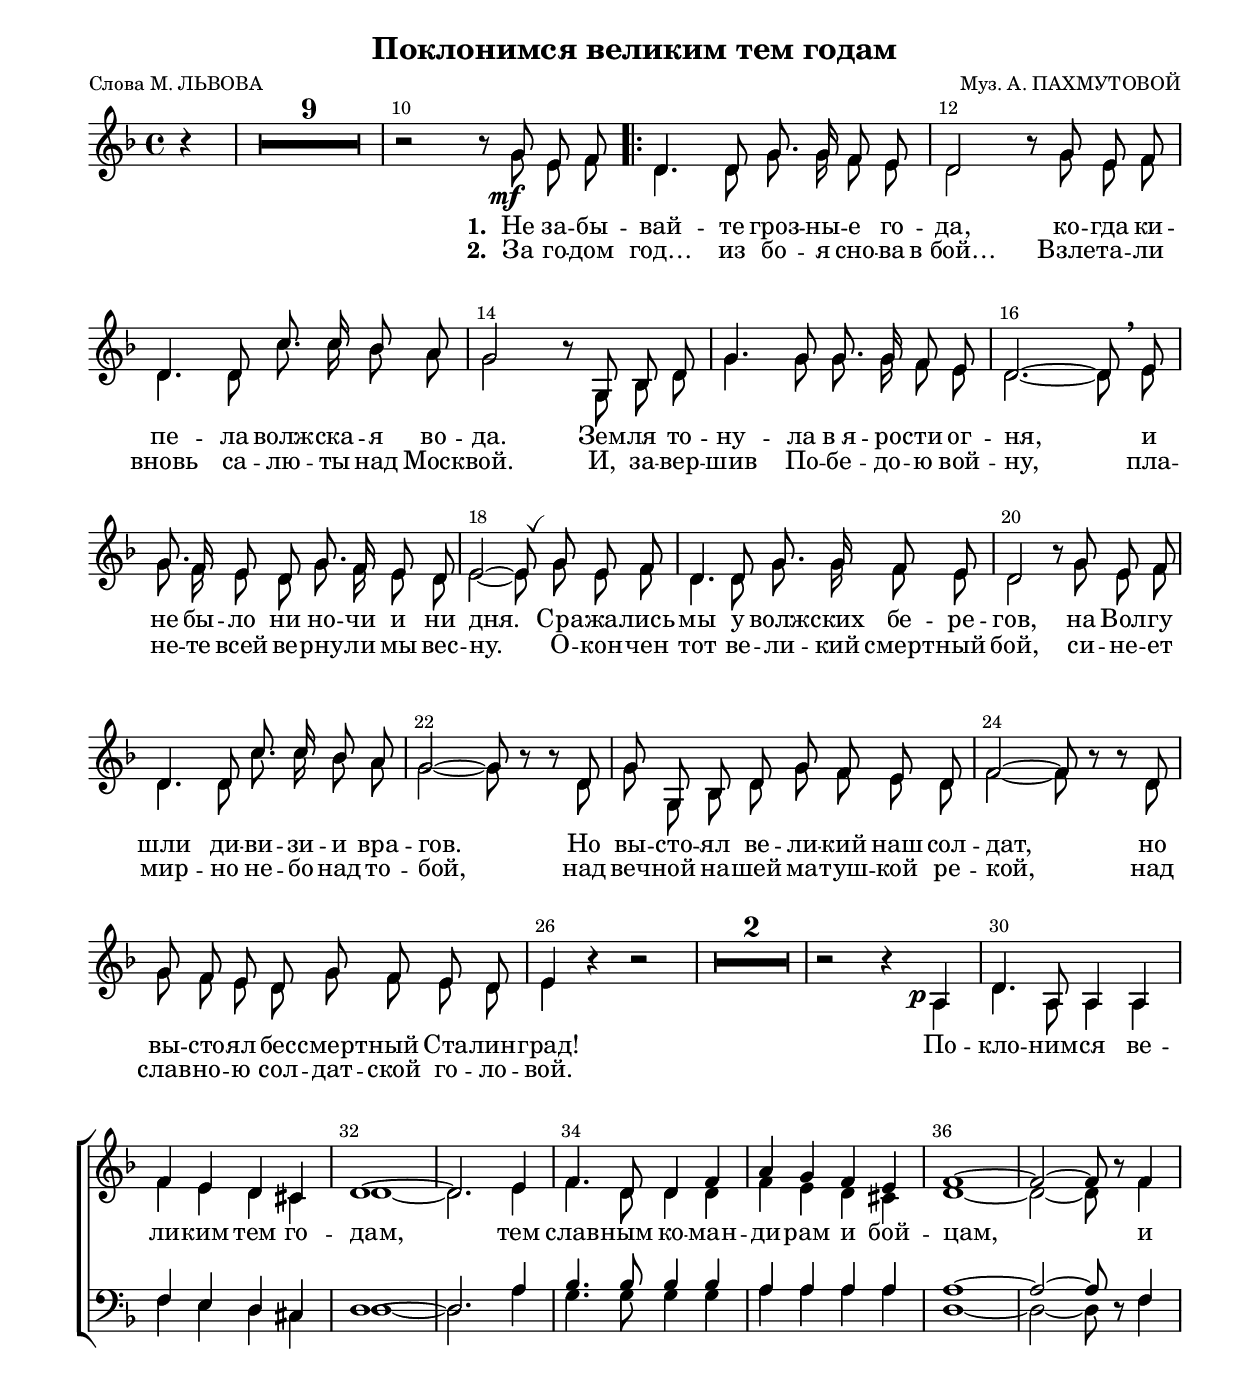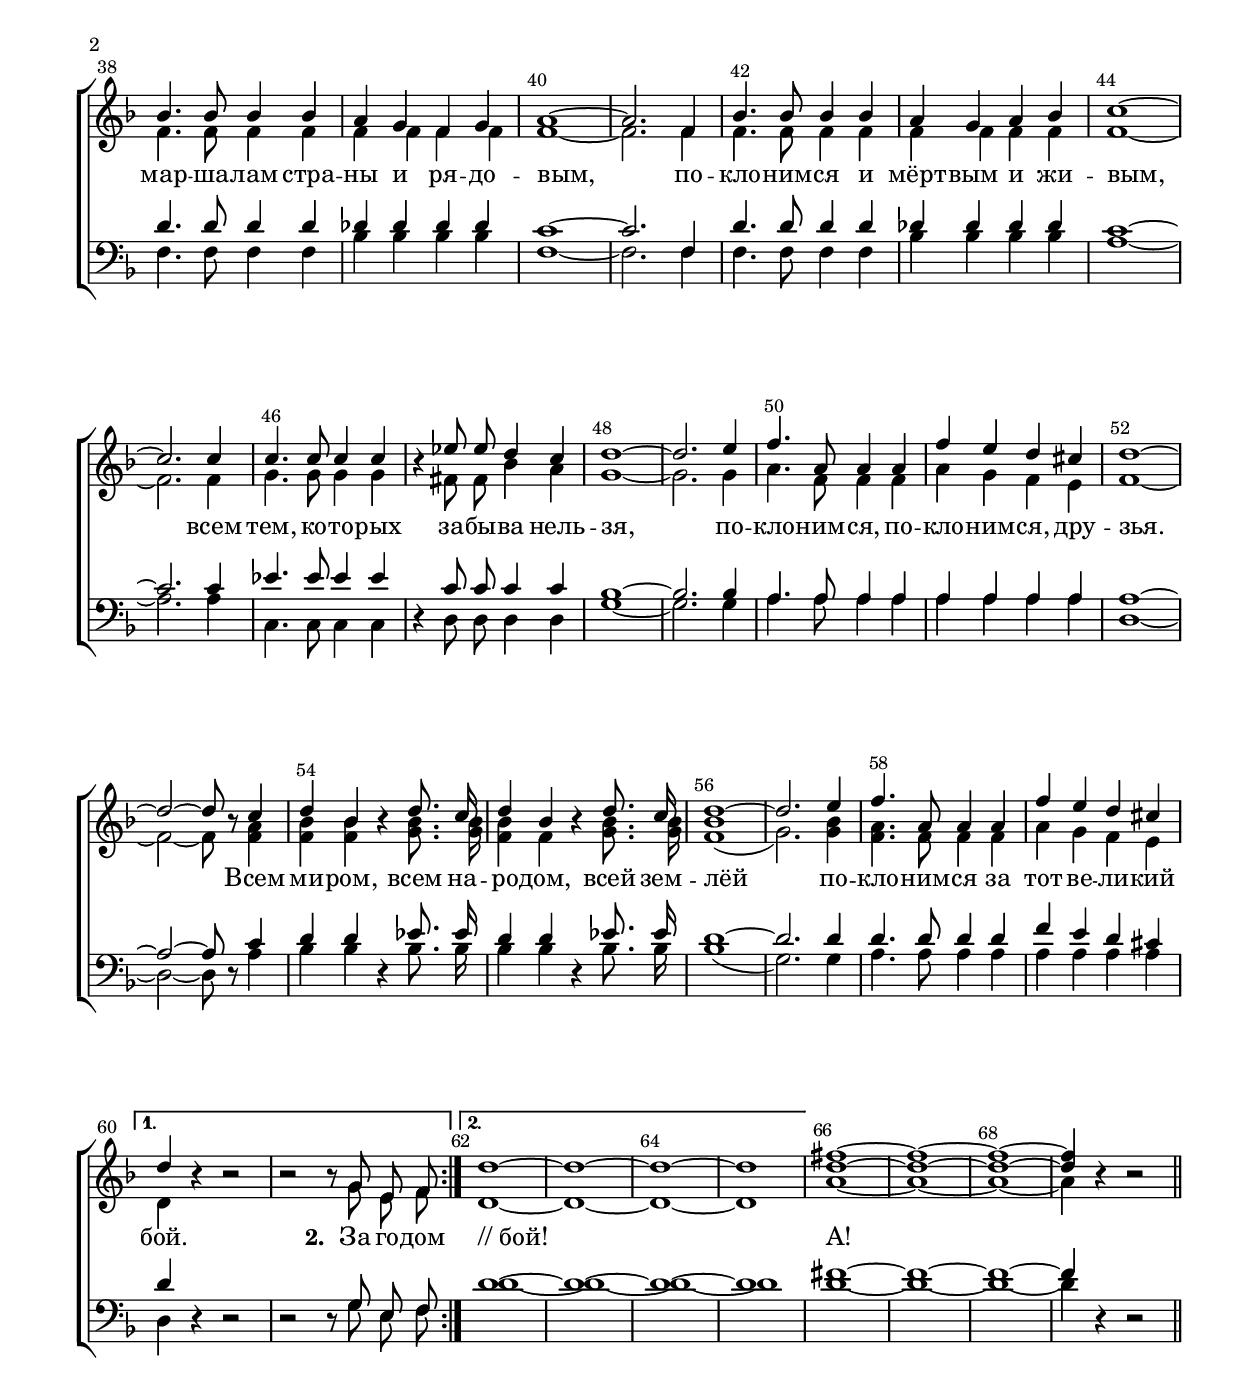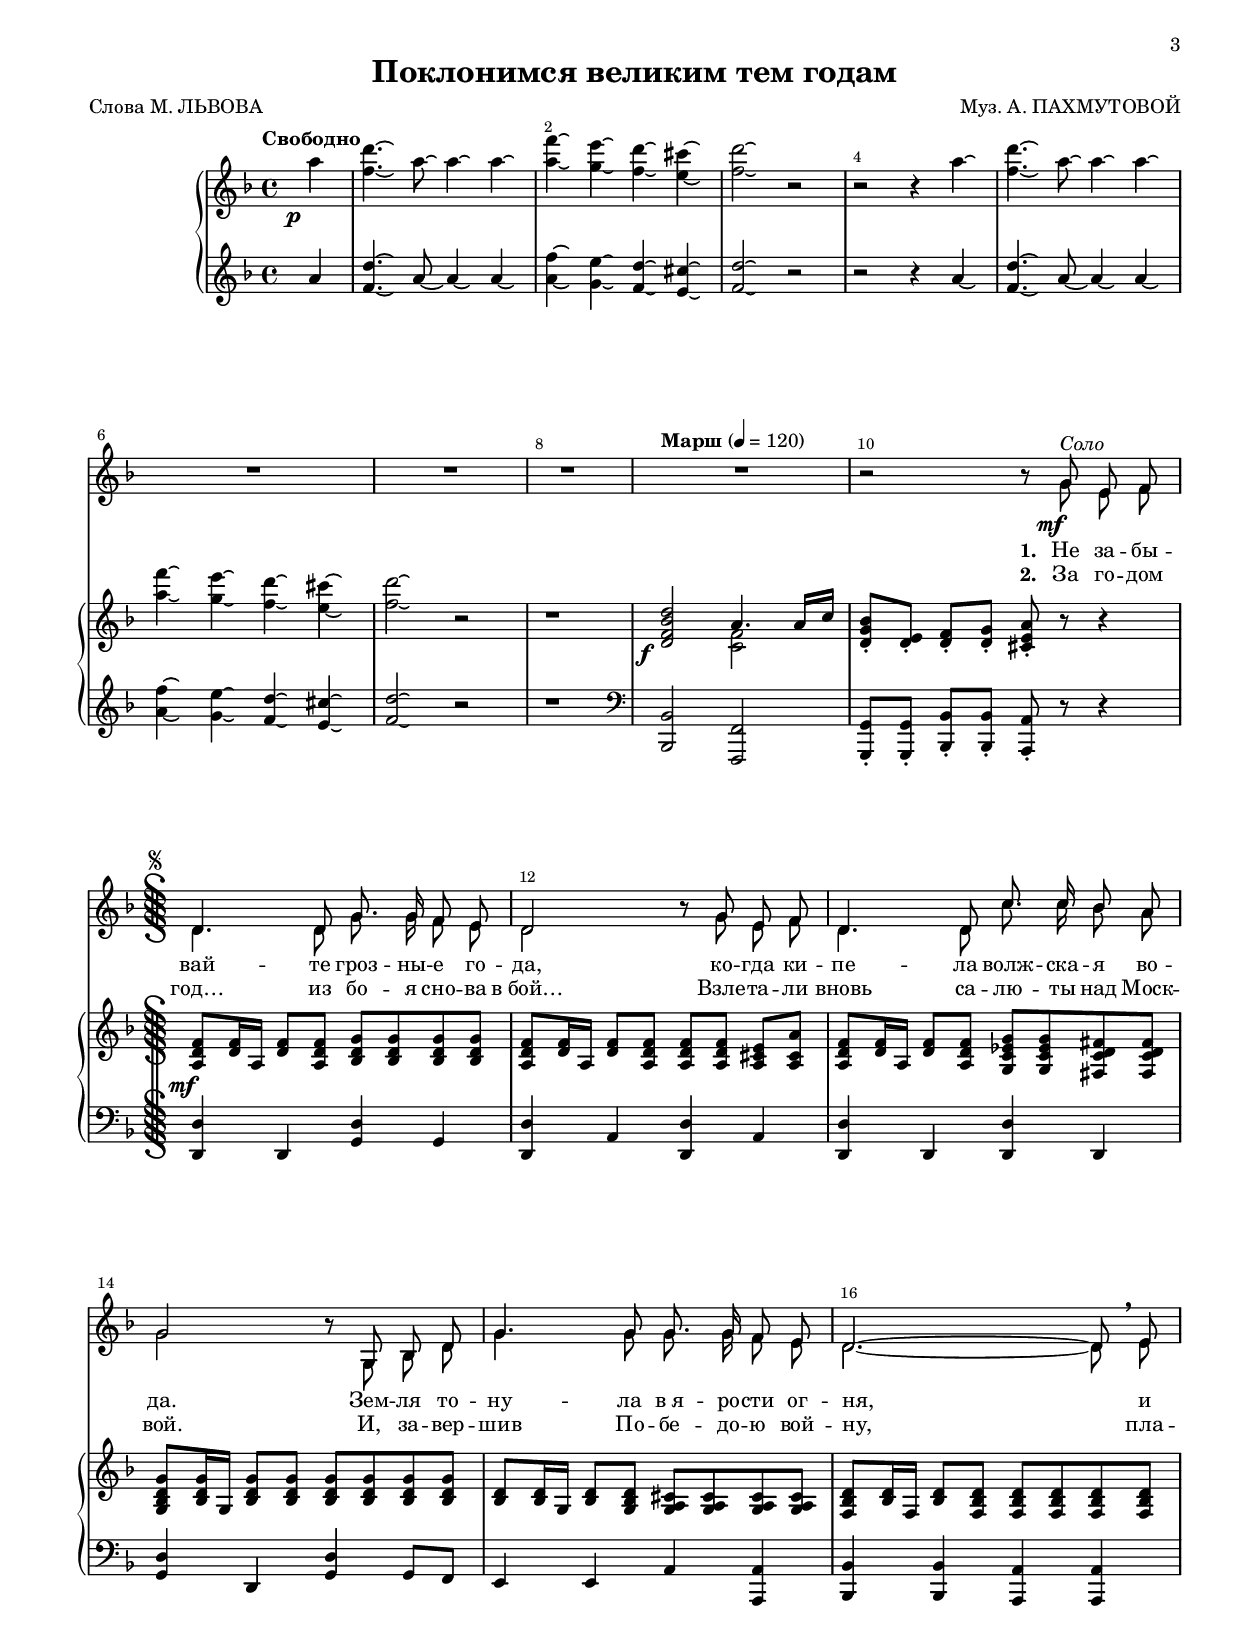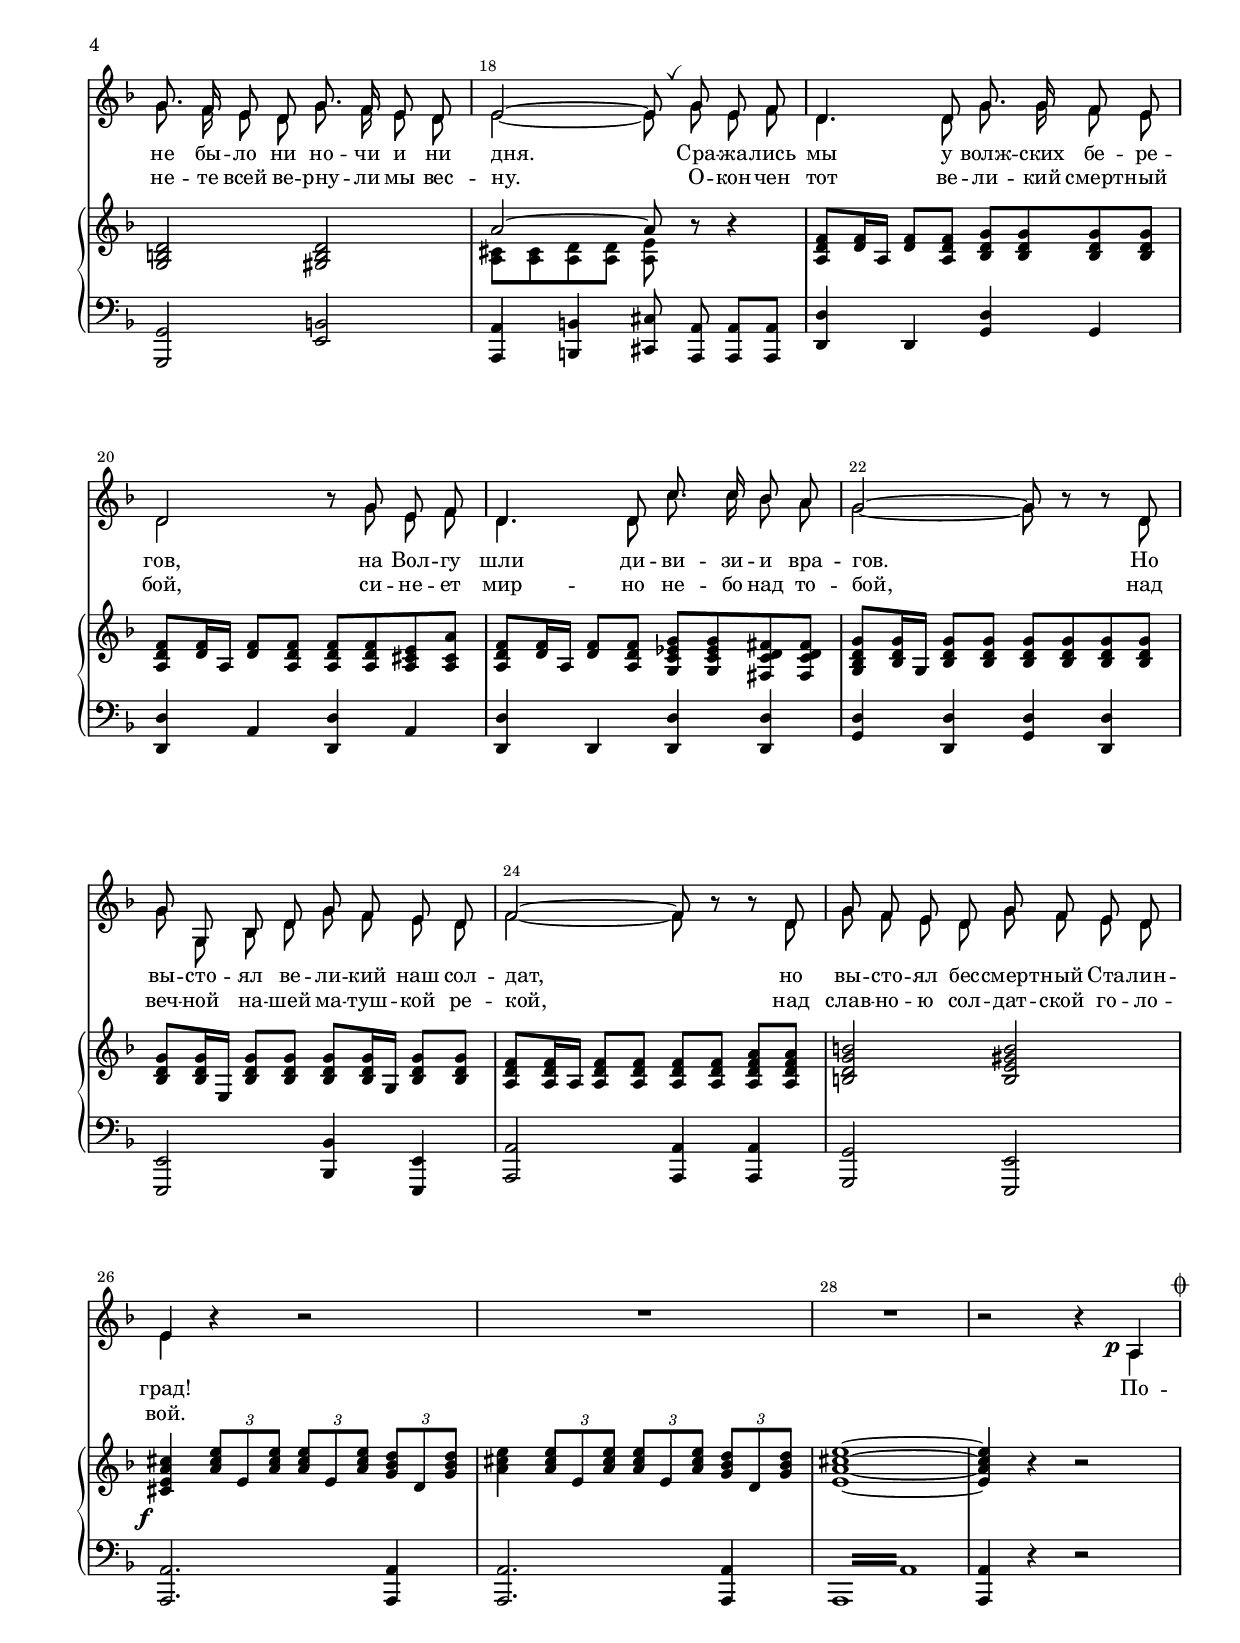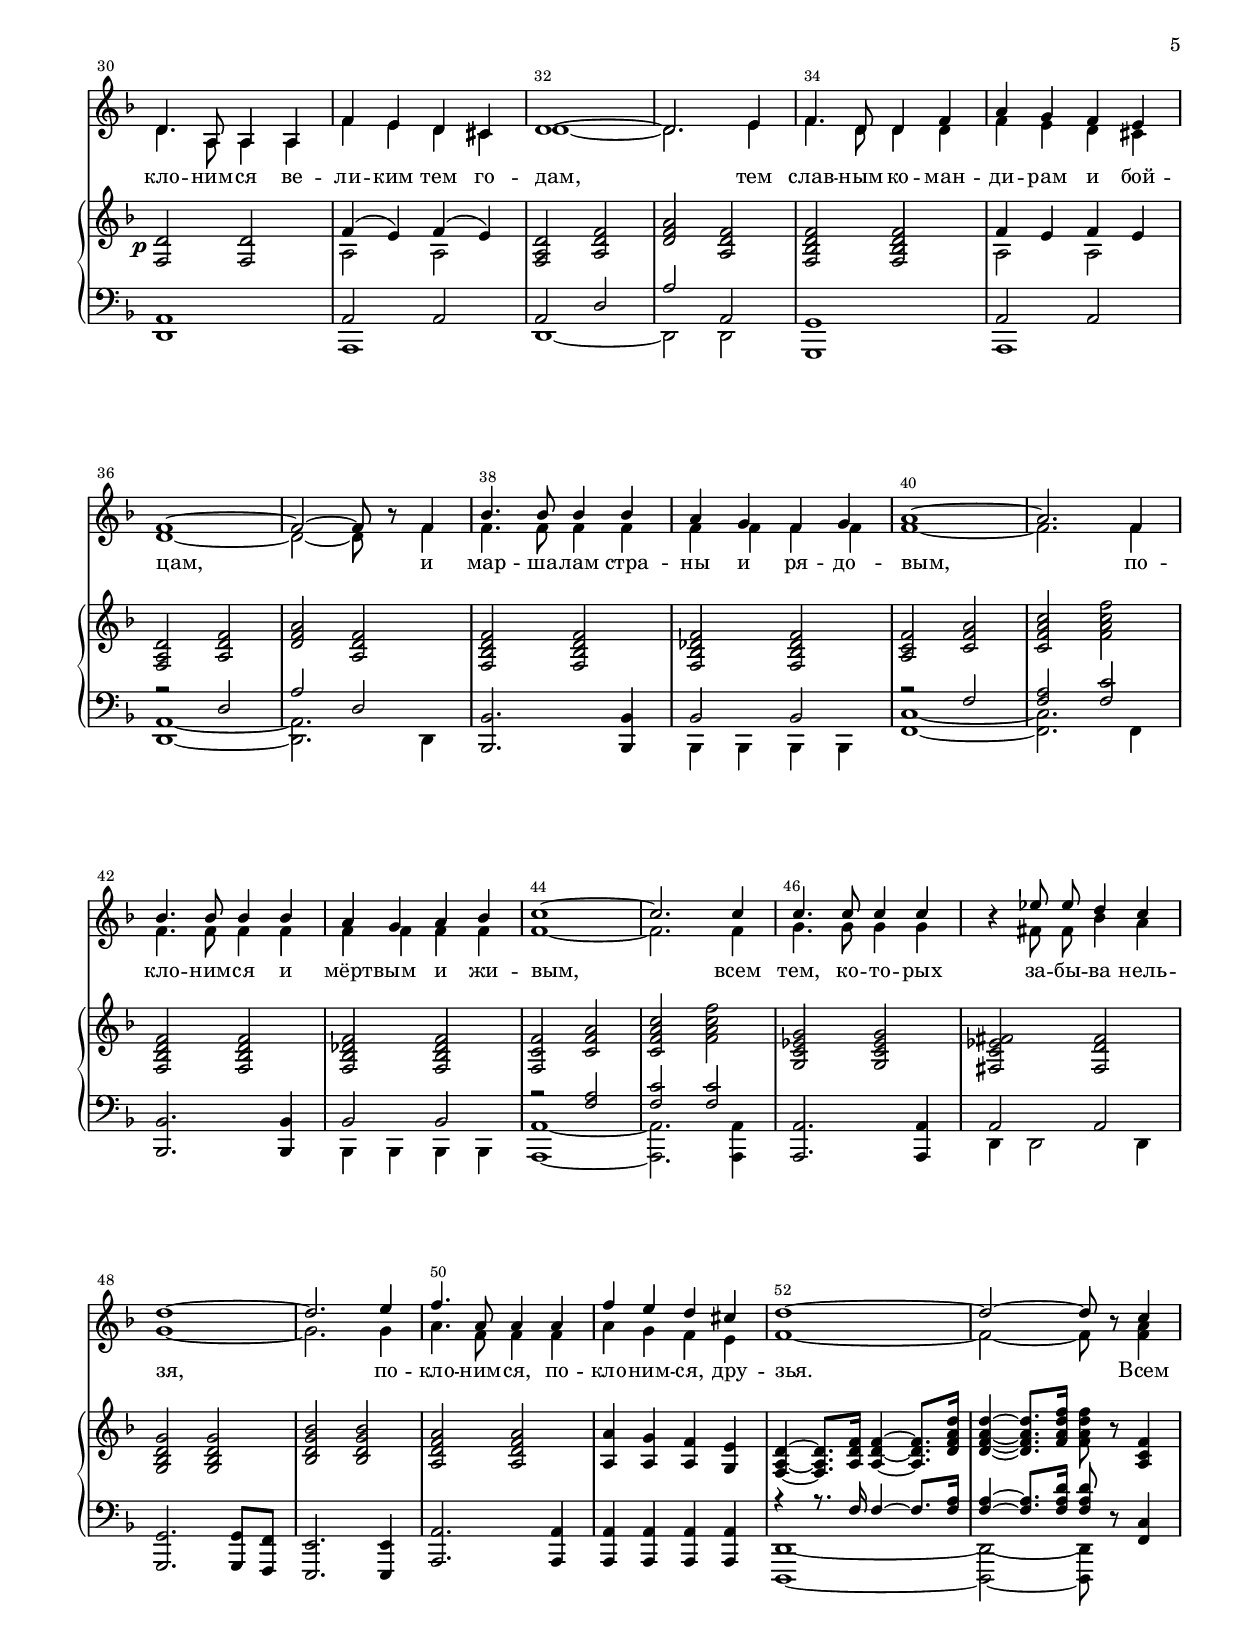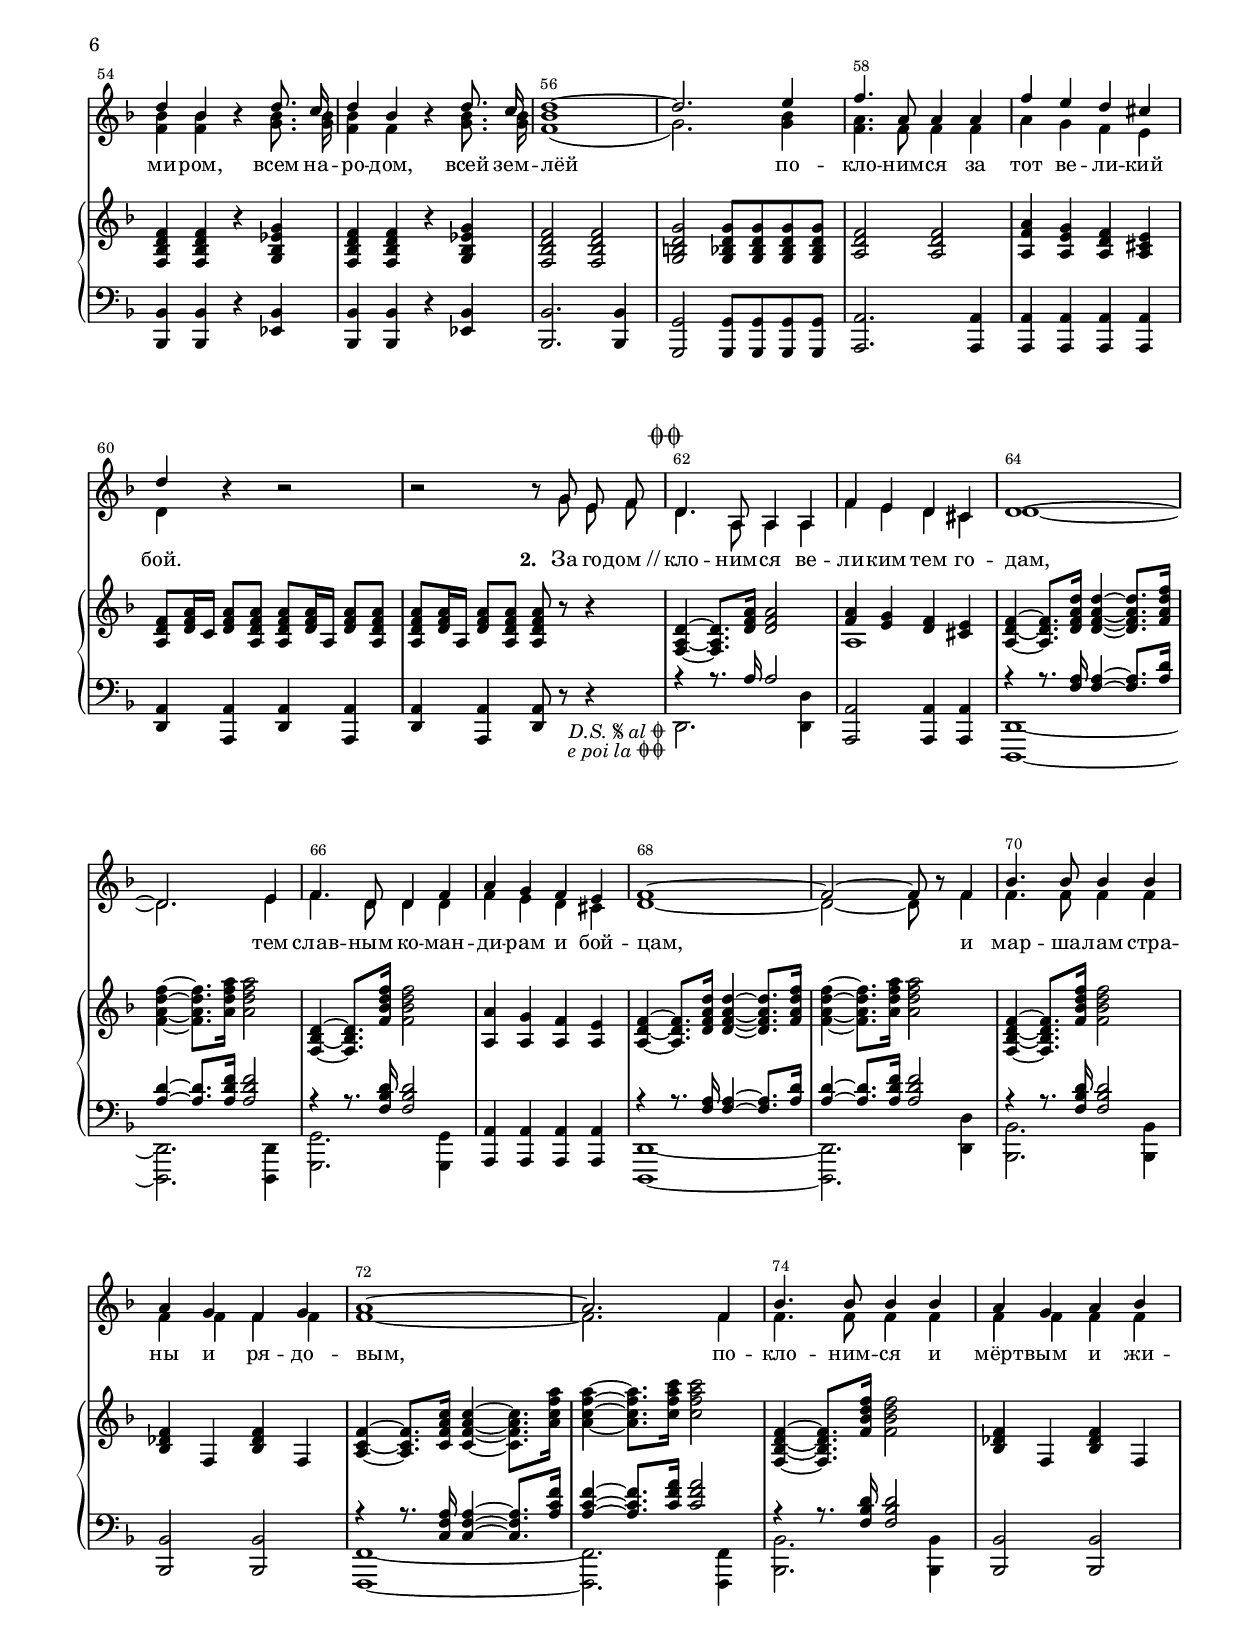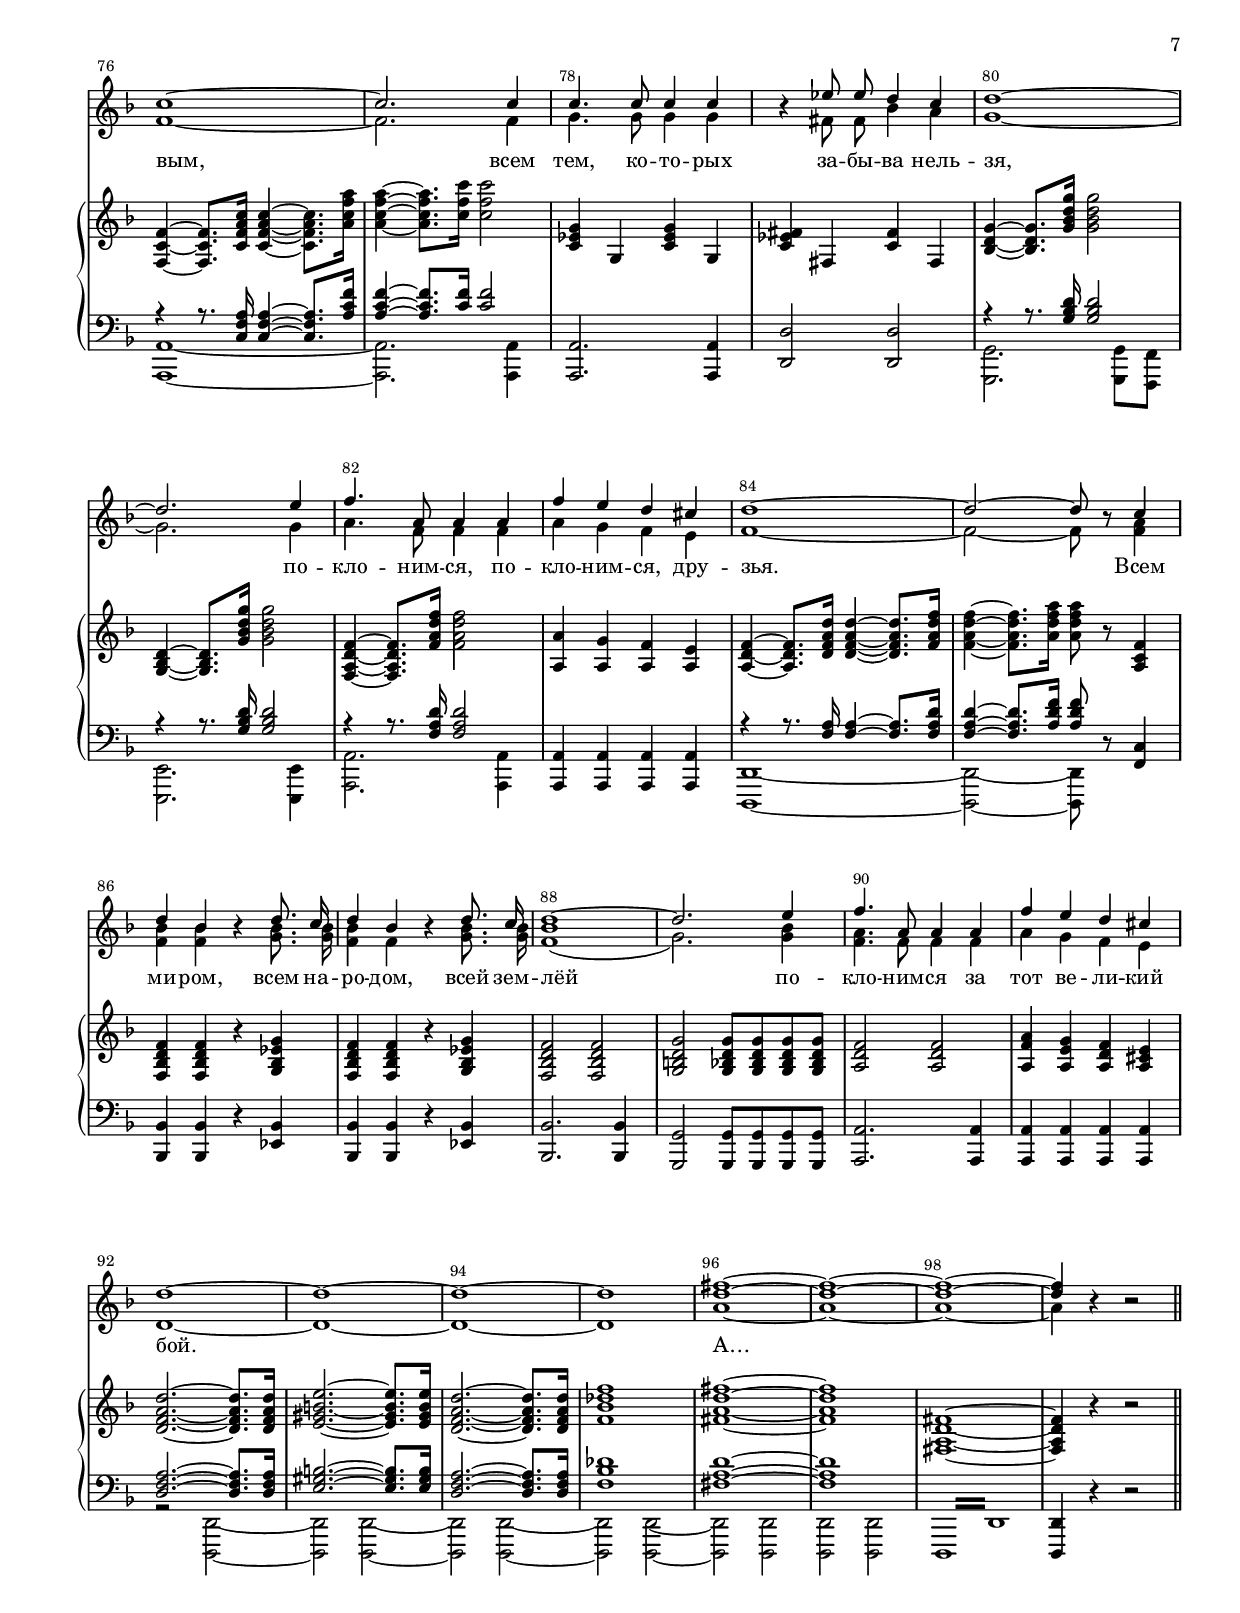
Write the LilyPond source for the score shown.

\version "2.24.2"

% закомментируйте строку ниже, чтобы получался pdf с навигацией
%#(ly:set-option 'point-and-click #f)
#(ly:set-option 'midi-extension "mid")
#(ly:set-option 'embed-source-code #t) % внедряем исходник как аттач к pdf
#(set-default-paper-size "a4")
#(set-global-staff-size 16.8)

\include "articulate.ly"

\header {
  title = "Поклонимся великим тем годам"
  composer = "Муз. А. ПАХМУТОВОЙ"
  poet = "Слова М. ЛЬВОВА"
  % Удалить строку версии LilyPond 
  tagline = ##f
}


abr = { \break }
%abr = \tag #'BR { \break }
abr = {}

pbr = { \pageBreak }
pbr = {}

breathes = { \once \override BreathingSign.text = \markup { \musicglyph #"scripts.tickmark" } \breathe }

melon = { \set melismaBusyProperties = #'() }
meloff = { \unset melismaBusyProperties }
solo = ^\markup\italic"Соло"
tutti =  ^\markup\italic"tutti"

co = \cadenzaOn
cof = \cadenzaOff
cb = { \cadenzaOff \bar "||" }
cbr = { \bar "" }
cbar = { \cadenzaOff \bar "|" \cadenzaOn }
stemOff = { \hide Staff.Stem }
nat = { \once \hide Accidental }
%stemOn = { \unHideNotes Staff.Stem }

% alternative breathe
breathes = { \once \override BreathingSign.text = \markup { \musicglyph #"scripts.tickmark" } \breathe }

% alternative partial - for repeats
partiall = { \set Timing.measurePosition = #(ly:make-moment -1/4) }

% compress multi-measure rests
multirests = { \override MultiMeasureRest.expand-limit = #1 \set Score.skipBars = ##t }

% mark with numbers in squares
squaremarks = {  \set Score.rehearsalMarkFormatter = #format-mark-box-numbers }

% move dynamics a bit left (to be not up/under the note, but before)
placeDynamicsLeft = { \override DynamicText.X-offset = #-2.5 }

%make visible number of every 2-nd bar
secondbar = {
  \override Score.BarNumber.break-visibility = #end-of-line-invisible
  \override Score.BarNumber.X-offset = #1
  \override Score.BarNumber.self-alignment-X = #LEFT
  \set Score.barNumberVisibility = #(every-nth-bar-number-visible 2)
}

global = {
  \secondbar
  \multirests
  \placeDynamicsLeft
  
  \key d \minor
  \time 4/4
}

sopi = {
  d4. d8 g8. g16 f8 e |
    d2 r8 g e f |
    
    d4. d8 c'8. c16 bes8 a |
    g2 r8 g,8 bes d |
    g4. g8 g8. g16 f8 e |
    
    d2.~8 \breathe e |
    g8. f16 e8 d g8. f16 e8 d |
    e2~8  \breathes g8 e f |
    
    d4. d8 g8. g16 f8 e |
    d2 r8 g8 e f |
    d4. d8 c'8. c16 bes8 a |
    
    g2~8 r8 r d |
    g g, bes d g f e d |
    f2~8 r8 r d |
    
    g8 f e d g f e d |
    e4 r r2 |
    R1*2 |
    r2 r4 a,\p |
}

sopii = {
  d4. a8 a4 4 |
    
    f'4 e d cis |
    d1~ |
    2. e4 |
    f4. d8 d4 f  |
    a g f e |
    f1~ |
    2~ 8 r8 f4 |
    bes4. bes8 bes4 bes |
    a g f g |
    a1~ |
    
    2. f4 |
    bes4. 8 4 4 |
    a4 g a bes |
    c1~ |
    2. 4 |
    
    c4. 8 4 4 |
    r4 es8 es d4 c |
    d1~ |
    2. e4 |
    f4. a,8 a4 a |
    
    f'4 e d cis |
    d1~ |
    2~8 r8 c4 |
    d 4 bes r d8. c16 |
    
    d4 bes r d8. c16 |
    d1~ |
    2. e4 |
    f4. a,8 4 4 |
        f'4 e d cis |
}

sopiii = {
    d4 r r2 
    r2 r8 g,8 e f
}

sopiv = \relative c' {
    d'1~ |
    1~
      1~
  1
}

sopv = \relative c''  {

  <d fis>~
  1~
  1~
  4 r4 r2
  
}
sopvoicesolo = \relative c'' {
  \global
  \dynamicDown
  \autoBeamOff
  \partiall r4 |
  R1*9
  r2 r8 g\mf e f |
  \repeat volta 2 {
    \sopi
    \sopii
  }
  \alternative {
    {
     \sopiii
    }
    {
    \sopiv
    }
  }
  \sopv
  \bar "||"
}

sopvoice = \relative c'' {
  \global
  \dynamicDown
  \autoBeamOff
  \partiall r4 |
  R1*9
  r2 r8 g\mf\solo e f |
  \repeat segno 2 {
    \sopi
  }
  \alternative {
    {
     \sopii
     \sopiii
    }
    {
    \sopii
    \sopiv
    }
    
  }
  \sopv
}

alti = {
      d4. d8 g8. g16 f8 e |
    d2 r8 g e f |
    
    d4. d8 c'8. c16 bes8 a |
    g2 r8 g,8 bes d |
    g4. g8 g8. g16 f8 e |
    
    d2.~8 \breathe e |
    g8. f16 e8 d g8. f16 e8 d |
    e2~8  \breathes g8 e f |
    
    d4. d8 g8. g16 f8 e |
    d2 r8 g8 e f |
    d4. d8 c'8. c16 bes8 a |
    
    g2~8 r8 r d |
    g g, bes d g f e d |
    f2~8 r8 r d |
    
    g8 f e d g f e d |
    e4 r r2 |
    R1*2 |
    r2 r4 a, |
}

altii = {
      d4. a8 a4 4 |
    
    f'4 e d cis |
    d1~ |
    2. e4 |
    f4. d8 d4 d |
    
    f e d cis |
    d1~ |
    2 ~8 r8 f4 |
    f4. f8 f4 f |
    f f f f |
    f1~ |
    
    2. 4 |
    4. 8 4 4 |
    4 4 4 4 |
    1~ |
    2. 4 |
    
    g4. g8 4 4 |
    r4 fis8 fis bes4 a |
    g1~ |
    2. 4 |
    a4. f8 f4 f |
    
    a4 g f e |
    f1~ |
    2~ 8 r8 <f a>4 |
    <f bes> q r <g bes>8. 16 |
    
    <f bes>4 f r <g bes>8. 16 |
    <f bes>1( |
    g2.) <g bes>4 |
    <f a>4. f8 4 4 |
    a4 g f e |
}

altiii = {
  d4 r4 r2 |
  r2 r8 g e f
}

altiv = {
  d1~
  1~
   1~
   1
}

altv = {
  a'1~
  1~
  1~
  4 r4 r2
}

altvoicesolo = \relative c'' {
  \global
  \dynamicUp
  \autoBeamOff
  \partial 4 r4 |
  R1*9
  r2 r8 g e f

  \repeat volta 2 {
    \alti
    \altii}
  \alternative {
    {
    \altiii
    }
    {
      \altiv
    }
  }
  \altv
}

altvoice = \relative c'' {
  \global
  \dynamicUp
  \autoBeamOff
  \partial 4 r4 |
  R1*9
  r2 r8 g e f

  \repeat segno 2 \alti
  \alternative {
    {
    \altii
    \altiii
    }
    {
      \altii
      \altiv
    }
  }
  \altv
}

tenori = {
  s1*19
}

tenorii = \relative c {
  s1
  f4 e d cis |
  d1~ |
  2. a'4 |
  bes4. 8 4 4 |
  a4 4 4 4 |
  
  a1~ |
  2~8 r8 f4 |
  d'4. 8 4 4 |
  des4 4 4 4 |
  c1~ |
  
  2. f,4 |
  d'4. 8 4 4 |
  des4 4 4 4 |
  c1~ |
  2. 4 |
  
  es4. 8 4 4 |
  r4 c8 8 4 4 |
  bes1~ |
  2. 4 |
  a4. 8 4 4 |
  
  a4 4 4 4 |
  1~ |
  2~ 8 r8 c4 |
  d d r es8. 16 |
  
  d4 d r es8. 16 |
  d1~ |
  2. 4 |
  4. 8 4 4 |
  
  f4 e d cis |
}

tenoriii = \relative c' {
  d4 r4 r2 |
  r2 r8 g, e f
}

tenoriv = \relative c{
  d'1~
  1~
    1~
    1
}

tenorv = \relative c'{

  fis1~
  1~
  1~
  4 r4 r2
}

tenorvoicesolo = \relative c {
  \global
  \dynamicUp
  \autoBeamOff
  
  s4 s1*10
    \repeat volta 2 {
    \tenori
    \tenorii}
  \alternative {
    {
    \tenoriii
    }
    {
      \tenoriv
    }
  }
  \tenorv

}

tenorvoice = \relative c'' {
  \global
  \dynamicUp
  \autoBeamOff
  
  s4 s1*10

  \repeat volta 2 \tenori
  \alternative {
    {
    \tenorii
    \tenoriii
    }
    {
      \tenorii
      \tenoriv
    }
  }
  \tenorv
}


bassi = {
  s1*19
}

bassii = {
   s1
  f4 e d cis |
  d1~ |
  2. a'4 |
  
  g4. 8 4 4 |
  a4 a a a |
  
  d,1~ |
  2~8 r8 f4 |
  4. 8 4 4 |
  bes4 4 4 4 |
  f1~ |
  
  2. 4 |
  4. 8 4 4 |
  bes4 4 4 4 |
  a1~ |
  2. 4 |
  
  c,4. 8 4 4 |
  r4 d8 d d4 d |
  g1~ |
  2. 4 |
  a4. 8 4 4 |
  a a a a |
  d,1~ |
  2~8 r8 a'4 |
  bes bes r bes8. bes16 |
  
  4 4 r4 bes8. 16 |
  bes1( |
  g2.) 4 |
  a4. 8 4 4 |
  4 4 4 4 |

}

bassiii = {
    d,4 r r2 |
  r2 r8 g e f
}

bassiv = \relative c {
  d'1~
  1~
    1~
  1
}

bassv = {

  1~
  1~
  1~
  4 r4 r2
}


bassvoicesolo = \relative c {
  \global
  \dynamicUp
  \autoBeamOff
  s4 s1*10
      \repeat volta 2 {
    \bassi
    \bassii}
  \alternative {
    {
    \bassiii
    }
    {
      \bassiv
    }
  }
  \bassv
 
}

bassvoice = \relative c {
  \global
  \dynamicUp
  \autoBeamOff
  s4 s1*10
  \repeat volta 2 \bassi
  \alternative {
    {
    \bassii
    \bassiii
    }
    {
      \bassii
      \bassiv
    }
  }
  \bassv
 
}



lyricscorei = \lyricmode {
  \set stanza = "1. " Не за -- бы -- вай -- те гроз -- ны -- е го -- да,
  ко -- гда ки -- пе -- ла волж -- ска -- я во -- да.
  Зем -- ля то -- ну -- ла в_я -- ро -- сти ог -- ня,
  и не бы -- ло ни но -- чи и ни дня.
  
  Сра -- жа -- лись мы у волж -- ских бе -- ре -- гов,
  на Вол -- гу шли ди -- ви -- зи -- и вра -- гов.
  Но вы -- сто -- ял ве -- ли -- кий наш сол -- дат,
  но вы -- сто -- ял бес -- смерт -- ный Ста -- лин -- град!
}

lyricrefrain = \lyricmode {
  
  кло -- ним -- ся ве -- ли -- ким тем го -- дам,
  тем слав -- ным ко -- ман -- ди -- рам и бой -- цам,
  и мар -- ша -- лам стра -- ны и ря -- до -- вым,
  по -- кло -- ним -- ся и мёрт -- вым и жи -- вым,
  всем тем, ко -- то -- рых за -- бы -- ва нель -- зя,
  по -- кло -- ним -- ся, по -- кло -- ним -- ся, дру -- зья.
  
  Всем ми -- ром, всем на -- ро -- дом, всей зем -- лёй
  по -- кло -- ним -- ся за тот ве -- ли -- кий бой.
 
}

lyricscoreii = \lyricmode {
  \set stanza = "2. "За го -- дом год… из бо -- я сно -- ва в_бой…
  Взле -- та -- ли вновь са -- лю -- ты над Моск -- вой.
  И, за -- вер -- шив По -- бе -- до -- ю вой -- ну,
  пла -- не -- те всей ве -- рну -- ли мы вес -- ну.
  
  О -- кон -- чен тот ве -- ли -- кий смерт -- ный бой,
  си -- не -- ет мир -- но не -- бо над то -- бой,
  над веч -- ной на -- шей ма -- туш -- кой ре -- кой,
  над слав -- но -- ю сол -- дат -- ской го -- ло -- вой.
}

lyricscoresoloi = \lyricmode {
  \lyricscorei По --
  \lyricrefrain
   \set stanza = "2. "За го -- дом
  //_бой! А!
}
lyricscoresoloii = \lyricmode {
  \lyricscoreii
}


lyricscoretuttii = \lyricmode {
  \lyricscorei По -- 
  \lyricrefrain
   \set stanza = "2. "За го -- дом_//
  \lyricrefrain
  А…
}

lyricscoretuttiii = \lyricmode {
  \lyricscoreii
  
}


U = { \change Staff = right \voiceTwo }
D = { \change Staff = left \voiceOne}
L = \laissezVibrer

scoreInstrRight = \relative c''' {
  \global
  \set Score.segnoStyle = #'bar-line
  \set Score.segnoMarkFormatter = #format-segno-mark

  \tempo "Свободно"
  \partial 4 a4\p |
 <f d'>4.\L a8\L a4\L a\L |
 <a f'>4\L <g e'>\L <f d'>\L <e cis'>\L |
 <f d'>2\L r2 |
 r2 r4 a4\L |
 <f d'>4.\L a8\L a4\L a\L | \abr
 
 <a f'>4\L <g e'>\L <f d'>\L <e cis'>\L |
 <f d'>2\L r2 |
 r1 |
 \tempo "Марш" 4=120
 <d, f bes d>2\f 
 << { a'4. a16 c } \\ <f, c>2 >> \abr
 
 <d g bes>8-.[ <d e>-.] <d f>-.[ <d g>-.] <cis e a>-. r8 r4
 \repeat segno 2 {
   <a d f>8\mf <d f>16 a <d f>8 <a d f> <bes d g>8 8 8 8 |
   <a d f>8 <d f>16 a <d f>8 <a d f> q8[ 8] <a cis e> <a cis a'> | \abr
   
   <a d f>8 <d f>16 a <d f>8 <a d f> <g c es g> q <fis c' d fis> q |
   <g bes d g> <bes d g>16 g <bes d g>8 8 8 8 8 8 |
   <bes d> q16 g q8 <g bes d> <g a cis> q q q | \abr
   
   %page 2
   
   <f bes d>8 <bes d>16 f <bes d>8 <f bes d>8 8 8 8 8 |
   <g b d>2 <gis b d> |
   << {a'2~ 8} \\ { <a, cis>8 q <a d> q <a e'>} >> r8 r4 | \abr
   
   <a d f>8 <d f>16 a q8 <a d f> <bes d g>8 8 8 8 |
   <a d f>8 <d f>16 a q8 <a d f>8  8 8 <a cis e> <a cis a'> |
   <a d f>8 <d f>16 a q8 <a d f> <g c es g> q <fis c' d fis> q | \abr
   
   <g bes d g>8 <bes d g>16 g q8 q q q q q |
   q q16 e q8 q q q16 g q8 q |
   <a d f>8 q16 a q8 q q[ q] <a d f a> q | \abr
   
   <b d g b>2 <b e gis b> |
   <cis e a cis>4\f \tuplet 3/2 { <a' cis e>8[ e <a cis e>]} \tuplet 3/2{ q[ e q] } \tuplet 3/2 {<g bes d>[ d q]} |
   <a' cis e>4 \tuplet 3/2 { q8[ e q]} \tuplet 3/2 { q[ e q]} \tuplet 3/2 { <g bes d>[ d q]} | \abr
   
   %page 3
   <e a cis e>1~ |
   4 r r2 |
 }
 \alternative {
   {
   <d f,>2\p q |
   << { f4( e) f( e) } \\ { a,2 a } >> |
   <f a d>2 <a d f> |
   <d f a> <a d f> | \abr
   
   <f bes d f> q |
   << { f'4 e f e } \\ { a,2 a } >> |
   <d a f> <a d f> |
   <d f a> <a d f> |
   <f bes d f> q |
   <f bes des f> q | \abr
   
   <a c f> <c f a> |
   <c f a c> <f a c f> |
   <f, bes d f> q |
   <f bes des f> q |
   <f c' f> <c' f a> |
   <c f a c> <f a c f> | \abr
   
   
   %page 4
   <g, c es g> q |
   <fis c' es fis> <fis d' fis> |
   <g bes d g> q |
   <bes d g bes> q |
   <a d f a> q |
   <a a'>4 <a g'> <a f'> <g e'> | \abr
   
   <f a d>4~ q8. <a d f>16 q4~ q8. <d f a d>16 |
   q4~ q8. <f a d f>16 q8 r <a, c f>4 |
   <f bes d f>4 q r <g bes es g> |
   <f bes d f> q r <g bes es g> |
   <f bes d f>2 q | \abr
   
   <g b d g>2 <g bes d g>8 q q q |
   <a d f>2 q |
   <a f' a>4 <a e' g> <a d f> <a cis e> |
   <a d f>8 <d f a>16 c <d f a>8 <a d f a> q <d f a>16 a <d f a>8 <a d f a> |
   <a d f a>8 <d f a>16 a <d f a>8 <a d f a> q r8 r4 \abr
   }
   {
     %page 6
     <f a d>4~8. <d' f a>16 q2 |
     << { <f a>4 <e g> <d f> <cis e> } \\ a1 >>
   }
 }
 <a d f>4~ q8. <d f a d>16 q4~ q8. <f a d f>16 |
 q4~ 8. <a d f a>16 q2 |
 <f, bes d>4~ 8. <f' bes d f>16 q2 | \abr
 
 <a, a'>4 <a g'> <a f'> <a e'> |
 <a d f>4~8. <d f a d>16 4~8. <f a d f>16 |
 4~8. <a d f a>16 2 |
 <f, bes d f >4~ 8. <f' bes d f>16 q2 | 
 <bes, des f>4 f q f | \abr
 
 <a c f>4~8. <c f a c>16 4~8. <a' c f a>16 |
 4~8. <c f a c>16 2 |
 <f,, bes d f>4~ 8. <f' bes d f>16 q2 | 
   <bes, des f>4 f q f |
   <f c' f>4~8. <c' f a c>16 4~8. <a' c f a>16 | \abr
   
   %page 7
   4~8. <c f c'>16 2 |
   <c, es g>4 g q g |
   <c es fis> fis, <c' fis> fis, |
   <bes d g>4~ 8. <g' bes d g>16 2 |
   <g, bes d>4~8. <g' bes d g>16 2 | \abr
   
   <f, a d f>4~8. <f' a d f>16 2 |
   <a, a'>4 <a g'> <a f'> <a e'> |
   <a d f>4~8. <d f a d>16 4~8. <f a d f>16 |
   4~8. <a d f a>16 8 r <a, c f>4 | \abr
   
   <f bes d f>4 4 r <g bes es g> |
   <f bes d f> q r <g bes es g> |
   <f bes d f>2 q |
   <g b d g>2 <g bes d g>8 8 8 8 |
   <a d f>2 q | \abr
   
   %page 8
   <a f' a>4 <a e' g> <a d f> <a cis e> |
   <d f a d>2.~ 8. 16 | 
   
   %page 9
   <e gis b e>2.~ 8. 16 |
   <d f a d>2.~ 8. 16 |
   <f bes des f>1 |
   <fis a d fis>1~ |
   1 |
   <fis, a d fis>1~ |
   4 r r2 \bar "||"
   
   
 
}

scoreInstrLeft = \relative c'' {
  \global
  \dynamicDown
  \partial 4 a4 |
  <f d'>4.\L a8\L a4\L a\L |
  <a f'>\L <g e'>\L <f d'>\L <e cis'>\L |
  <f d'>2\L r2 |
  r r4 a\L |
  <f d'>4.\L a8\L a4\L a\L | \abr
  
  <a f'>\L <g e'>\L <f d'>\L <e cis'>\L
  <f d'>2\L r2 |
  r1 |
  \clef bass <bes,, bes,>2 <f f,> |
  
  <g g,>8-.[ 8-.] <bes bes,>-. 8-. <a a,>-. r8 r4 |
  \repeat segno 2 {
   <d, d'>4 d <g d'> g |
   <d d'> a' <d, d'> a' |
   
   <d, d'> d q d |
   <g d'> d q g8[ f] |
   e4 e a <a a,> |
   
   % page 2
    <bes bes,> q <a a,> q |
    <g g,>2 <b e,> |
    <a a,>4 <b b,> \autoBeamOff <cis cis,>8 <a a,> \autoBeamOn q[ q] |
    
    <d, d'>4 d <g d'> g |
    <d d'> a' q a |
    q d, q q | 
    
    <g d'> <d d'> <g d'> <d d'> |
    <e e,>2 <bes bes'>4 <e e,> |
    <a a,>2 q4 q |
    
    <g g,>2 <e e,> |
    <a a,>2. q4 |
    q2. q4 |
    
    \repeat tremolo 8 {a,16 a'} |
    <a, a'>4 r r2 |
  }
  \alternative {
    {
    <d a'>1 |
    << {a'2 a } \\ a,1 >>
    << {a'2 d } \\ d,1~ >>
    << { a''2 a,} \\ {d,2 d } >>
    
    <g g,>1 |
    << { a2 a } \\ a,1 >> |
    << { r2 d'2 } \\ <a d,>1~ >> |
    << { a'2 d, } \\ { <a d,>2. d,4} >>
    <bes bes'>2. q4 |
    << { bes'2 bes } \\ { bes,4 4 4 4 } >> |
    
    << { r2 f'' } \\ <c f,>1~ >> |
    << { <f a>2 <f c'> } \\ { <c f,>2. f,4 } >> |
    < bes bes,>2. q4 |
    << { bes2 bes } \\ { bes,4 4 4 4 } >> |
    << { r2 <f'' a>2 <f c'> q } \\ { <a, a,>1~ 2. q4 } >>
    
    q2. q4 |
    << { a2 a } \\ { d,4 2 4 } >>
    <g g,>2. q8 <f f,> |
    <e e,>2. q4 |
    <a a,>2. q4 |
    4 4 4 4 |
    
    << { r4 r8. f'16 f4~ 8. <f a>16 q4~ q8. <f a d>16 q8 } \\ { <d, d,>1~ 2~ 8 } >> r8 <c' f,>4 |
    <bes bes,>4 q r <bes es,> |
    <bes bes,> q r <bes es,> |
    <bes bes,>2. q4 |
    
    <g g,>2 8 8 8 8 |
    <a a,>2. 4 |
    4 4 4 4 |
    <a d,> <a a,> <a d,> <a a,> |
    <a d,> <a a,> <a d,>8 r r4 
  }
  {
    %page 6
    << { r4 r8. a'16 a2 } \\ { d,,2. <d d'>4 } >>
    <a a'>2 4 4
  }
  }
  << { r4 r8. <f'' a>16 4~8. <a d>16 4~8. <a d f>16 2 } 
     \\ { <d,, d,>1~ | 2. 4 | } >>
    << { r4 r8. <f' bes d>16 2 } \\ 
  { <g, g,>2. 4 } >>
    
  <a a,>4 4 4 4 |
  << { r4 r8. <f' a>16 4~8. <a d>16 | 4~8. <a d f>16 2r4 r8. <f bes d>16 2  } \\ 
     { <d, d,>1~ 2. <d' d,>4 | <bes bes,>2. 4 }>>
  <bes bes,>2 2 |
  
  << { r4 r8. <c f a>16  4~8. <a' c f>16 | 4~8. <c f a>16 2 r4 r8. <f, bes d>16 2 } \\
  {<f, f,>1~ | 2. 4 | <bes bes,>2. 4} >>
  q2 q |
  << { r4 r8. <c f a>16 4~8. <a' c f>16| 4~ 8. <c f>16 2 } \\
  { <a, a,>1~2. 4} >>
  q2. q4 |
  <d d,>2 q |
  
  << {r4 r8. <g bes d>16 2 | r4 r8. q16 2 | r4 r8. <f a d>16 2} \\
  { <g, g,>2. q8 <f f,> | <e e,>2. q4 | <a a,>2. q4 } >>
  q4 q q q |
  << {r4 r8. <f' a>16 4~8. <f a d>16 | 4~8. <a d f>16 8} \\
  { <d,, d,>1~2~8}>> r8 <f c'>4
  
  <bes bes,>4 q r <bes es,> |
  <bes bes,> q r <bes es,> |
  <bes bes,>2. q4 |
  <g g,>2 8 8 8 8 |
  <a a,>2. q4 |
  
  %page 8
  <a a,>4 4 4 4 |
  << { <d f a>2.~8. 16 | <e gis b>2.~8. 16 <d f a>2.~8. 16 | <f bes des>1 | <fis a d>1~1 | } \\
  {r2 <d, d,>2~ <d d,>2 2~| 2 2~ |2 2~| 2 2 | 2 2 } >>
   \repeat tremolo 8 {d,16 d'} |
   <d d,>4 r r2
  
  
  
  
  
  
}

scoreInstrPart =   \new PianoStaff 
%\with { instrumentName = "НАР" }
<<
  \new Staff = "right" \with {
    %      midiInstrument = "piano"
  } \scoreInstrRight
  \new Staff = "left" \with {
    %      midiInstrument = "piano"
  } \scoreInstrLeft
>>

\bookpart {
  \paper {
    top-margin = 15
    left-margin = 15
    right-margin = 10
    bottom-margin = 55
    indent = 0
    ragged-bottom = ##f
    %  system-separator-markup = \slashSeparator
    
  }
  \score {
    %  \transpose c bes {
    %  \removeWithTag #'BR
    \new ChoirStaff <<
      \new Staff = "upstaff" \with {
%        instrumentName = \markup { \right-column { "Сопрано" "Альт"  } }
 %       shortInstrumentName = \markup { \right-column { "С" "А"  } }
        midiInstrument = "voice oohs"
        %        \consists Merge_rests_engraver
        %        \RemoveEmptyStaves
      } <<
        \new Voice = "soprano" { \voiceOne \sopvoicesolo }
        \new Voice  = "alto" { \voiceTwo \altvoicesolo }
      >> 
      
      \new Lyrics \lyricsto "soprano" { \lyricscoresoloi }
      \new Lyrics \lyricsto "soprano" { \lyricscoresoloii }
      % alternative lyrics above up lyricscoresoloi
      %\new Lyrics \with {alignAboveContext = "upstaff"} \lyricsto "soprano" \lyricst
      
      \new Staff = "downstaff" \with {
%        instrumentName = \markup { \right-column { "Тенор" "Бас" } }
 %       shortInstrumentName = \markup { \right-column { "Т" "Б" } }
        midiInstrument = "voice oohs"
      } <<
        \new Voice = "tenor" { \voiceOne \clef bass \tenorvoicesolo }
        \new Voice = "bass" { \voiceTwo \bassvoicesolo }
      >>
    >>
    %  }  % transposeµ
    \layout {
      #(layout-set-staff-size 20)
      \context {
        \Score
      }
      \context {
        \Staff
        %        \RemoveEmptyStaves
        \RemoveAllEmptyStaves
        \consists Merge_rests_engraver
      }
      %Metronome_mark_engraver
    }
  }
}

\bookpart {
  \paper {
    top-margin = 15
    left-margin = 15
    right-margin = 10
    bottom-margin = 15
    indent = 20
    ragged-bottom = ##f
    %  system-separator-markup = \slashSeparator
    
  }
  \score {
    %  \transpose c bes {
    %  \removeWithTag #'BR
     <<
    \new ChoirStaff <<
      \new Staff = "upstaff" \with {
%        instrumentName = \markup { \right-column { "Сопрано" "Альт"  } }
 %       shortInstrumentName = \markup { \right-column { "С" "А"  } }
        midiInstrument = "voice oohs"
        %        \consists Merge_rests_engraver
        %        \RemoveEmptyStaves
      } <<
        \new Voice = "soprano" { \voiceOne \sopvoice }
        \new Voice  = "alto" { \voiceTwo \altvoice }
      >> 
      
      \new Lyrics \lyricsto "soprano" { \lyricscoretuttii }
       \new Lyrics \lyricsto "soprano" { \lyricscoretuttiii }
      % alternative lyrics above up staff
      %\new Lyrics \with {alignAboveContext = "upstaff"} \lyricsto "soprano" \lyricst

    >>
    \scoreInstrPart
    >>
    %  }  % transposeµ
    \layout {
%      #(layout-set-staff-size 18)
      \context {
        \Score
      }
      \context {
        \Staff
        %        \RemoveEmptyStaves
        \RemoveAllEmptyStaves
        \consists Merge_rests_engraver
      }
      %Metronome_mark_engraver
    }
  }
  
    \score {
    %  \transpose c bes {
    %  \removeWithTag #'BR
    \articulate
     <<
    \new ChoirStaff <<
      \new Staff = "upstaff" \with {
        instrumentName = \markup { \right-column { "Сопрано" "Альт"  } }
        shortInstrumentName = \markup { \right-column { "С" "А"  } }
        midiInstrument = "voice oohs"
        %        \consists Merge_rests_engraver
        %        \RemoveEmptyStaves
      } <<
        \new Voice = "soprano" { \voiceOne \sopvoice }
        \new Voice  = "alto" { \voiceTwo \altvoice }
      >> 
      
      % alternative lyrics above up staff
      %\new Lyrics \with {alignAboveContext = "upstaff"} \lyricsto "soprano" \lyricst
      
      \new Staff = "downstaff" \with {
        instrumentName = \markup { \right-column { "Тенор" "Бас" } }
        shortInstrumentName = \markup { \right-column { "Т" "Б" } }
        midiInstrument = "voice oohs"
      } <<
        \new Voice = "tenor" { \voiceOne \clef bass \tenorvoice }
        \new Voice = "bass" { \voiceTwo \bassvoice }
      >>
    >>
    \scoreInstrPart
    >>
    %  }  % transposeµ
    \midi {
      \tempo 4=90
    }
  }
  
}


